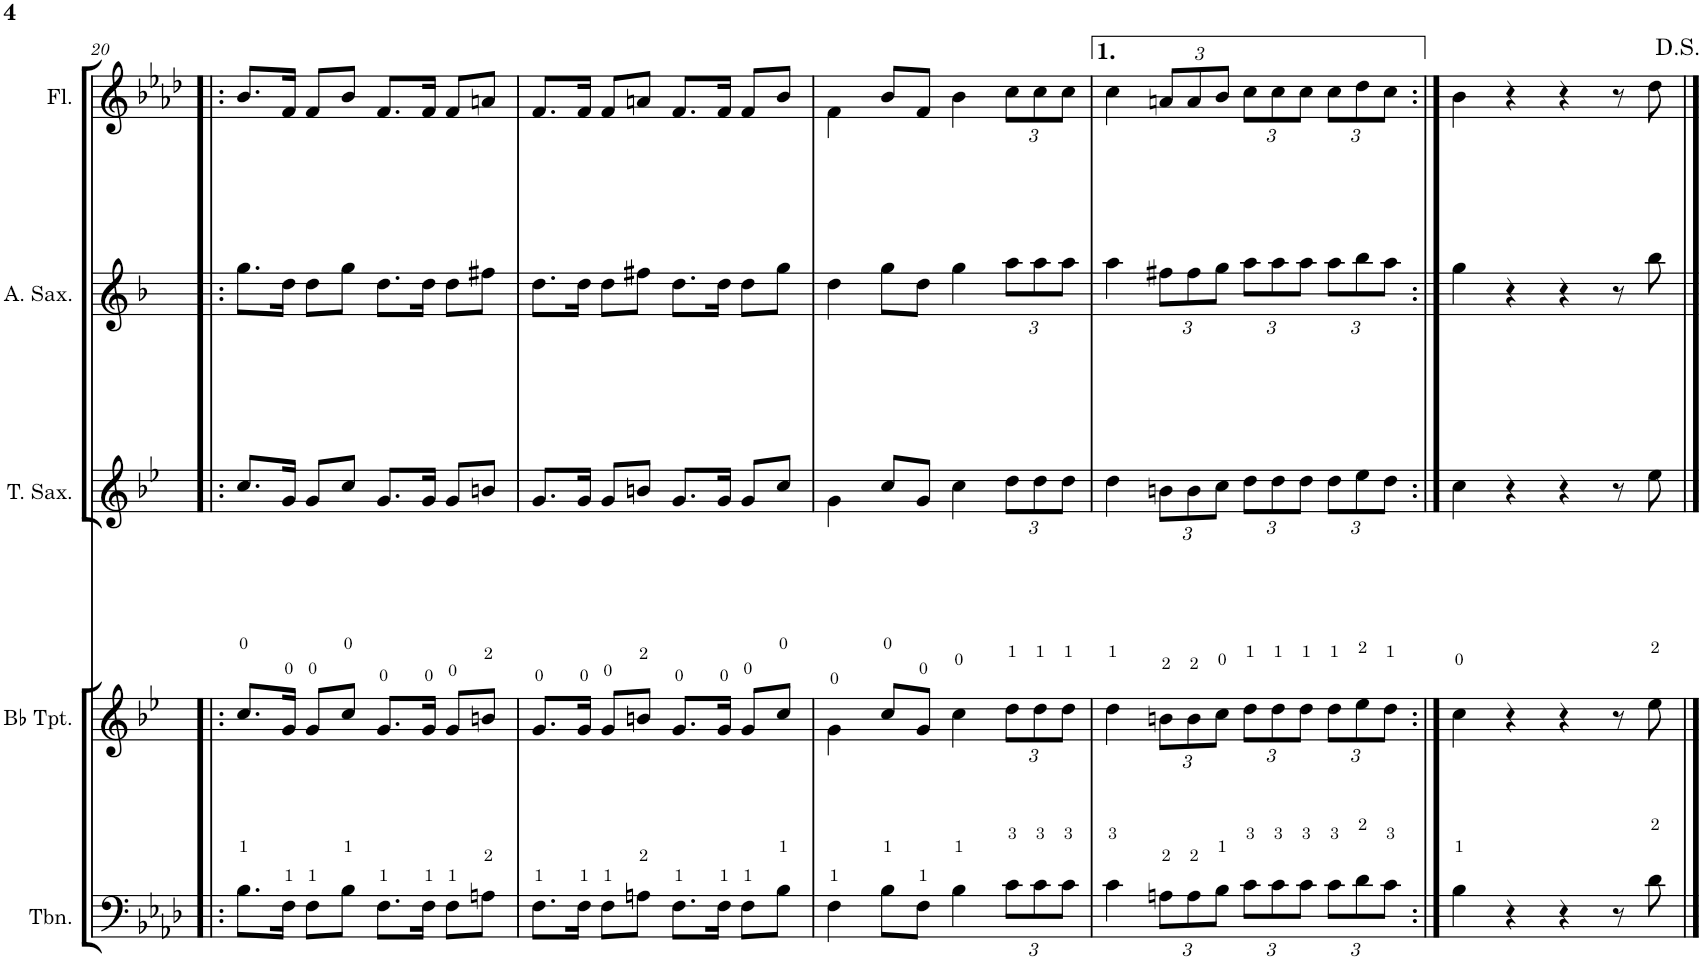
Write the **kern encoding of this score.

**kern	**kern	**kern	**kern	**kern
*part5	*part4	*part3	*part2	*part1
*staff5	*staff4	*staff3	*staff2	*staff1
*I"Trombone	*I"Bb Trumpet	*I"Tenor Saxophone	*I"Alto Saxophone	*I"Flute
*I'Tbn.	*I'Bb Tpt.	*I'T. Sax.	*I'A. Sax.	*I'Fl.
!!LO:PB:g=z
*clefF4	*clefG2	*clefG2	*clefG2	*clefG2
*	*Trd1c2	*Trd8c14	*Trd5c9	*
*k[b-e-a-d-]	*k[b-e-]	*k[b-e-]	*k[b-]	*k[b-e-a-d-]
*M4/4	*M4/4	*M4/4	*M4/4	*M4/4
=20!|:	=20!|:	=20!|:	=20!|:	=20!|:
8.B-\L	8.cc/L	8.cc/L	8.gg\L	8.b-/L
16F\Jk	16g/Jk	16g/Jk	16dd\Jk	16f/Jk
8F\L	8g/L	8g/L	8dd\L	8f/L
8B-\J	8cc/J	8cc/J	8gg\J	8b-/J
8.F\L	8.g/L	8.g/L	8.dd\L	8.f/L
16F\Jk	16g/Jk	16g/Jk	16dd\Jk	16f/Jk
8F\L	8g/L	8g/L	8dd\L	8f/L
8An\J	8bn/J	8bn/J	8ff#X\J	8an/J
=21	=21	=21	=21	=21
8.F\L	8.g/L	8.g/L	8.dd\L	8.f/L
16F\Jk	16g/Jk	16g/Jk	16dd\Jk	16f/Jk
8F\L	8g/L	8g/L	8dd\L	8f/L
8An\J	8bn/J	8bn/J	8ff#X\J	8an/J
8.F\L	8.g/L	8.g/L	8.dd\L	8.f/L
16F\Jk	16g/Jk	16g/Jk	16dd\Jk	16f/Jk
8F\L	8g/L	8g/L	8dd\L	8f/L
8B-\J	8cc/J	8cc/J	8gg\J	8b-/J
=22	=22	=22	=22	=22
4F\	4g\	4g\	4dd\	4f\
8B-\L	8cc/L	8cc/L	8gg\L	8b-/L
8F\J	8g/J	8g/J	8dd\J	8f/J
4B-\	4cc\	4cc\	4gg\	4b-\
*Xbrackettup	*Xbrackettup	*Xbrackettup	*Xbrackettup	*Xbrackettup
12c\L	12dd\L	12dd\L	12aa\L	12cc\L
12c\	12dd\	12dd\	12aa\	12cc\
12c\J	12dd\J	12dd\J	12aa\J	12cc\J
=23	=23	=23	=23	=23
4c\	4dd\	4dd\	4aa\	4cc\
12An\L	12bn\L	12bn\L	12ff#X\L	12an/L
12A\	12b\	12b\	12ff#\	12a/
12B-\J	12cc\J	12cc\J	12gg\J	12b-/J
12c\L	12dd\L	12dd\L	12aa\L	12cc\L
12c\	12dd\	12dd\	12aa\	12cc\
12c\J	12dd\J	12dd\J	12aa\J	12cc\J
12c\L	12dd\L	12dd\L	12aa\L	12cc\L
12d-\	12ee-\	12ee-\	12bb-\	12dd-\
12c\J	12dd\J	12dd\J	12aa\J	12cc\J
=24:|!	=24:|!	=24:|!	=24:|!	=24:|!
4B-\	4cc\	4cc\	4gg\	4b-\
4r	4r	4r	4r	4r
4r	4r	4r	4r	4r
8r	8r	8r	8r	8r
8d-\	8ee-\	8ee-\	8bb-\	8dd-\
==	==	==	==	==
*-	*-	*-	*-	*-
